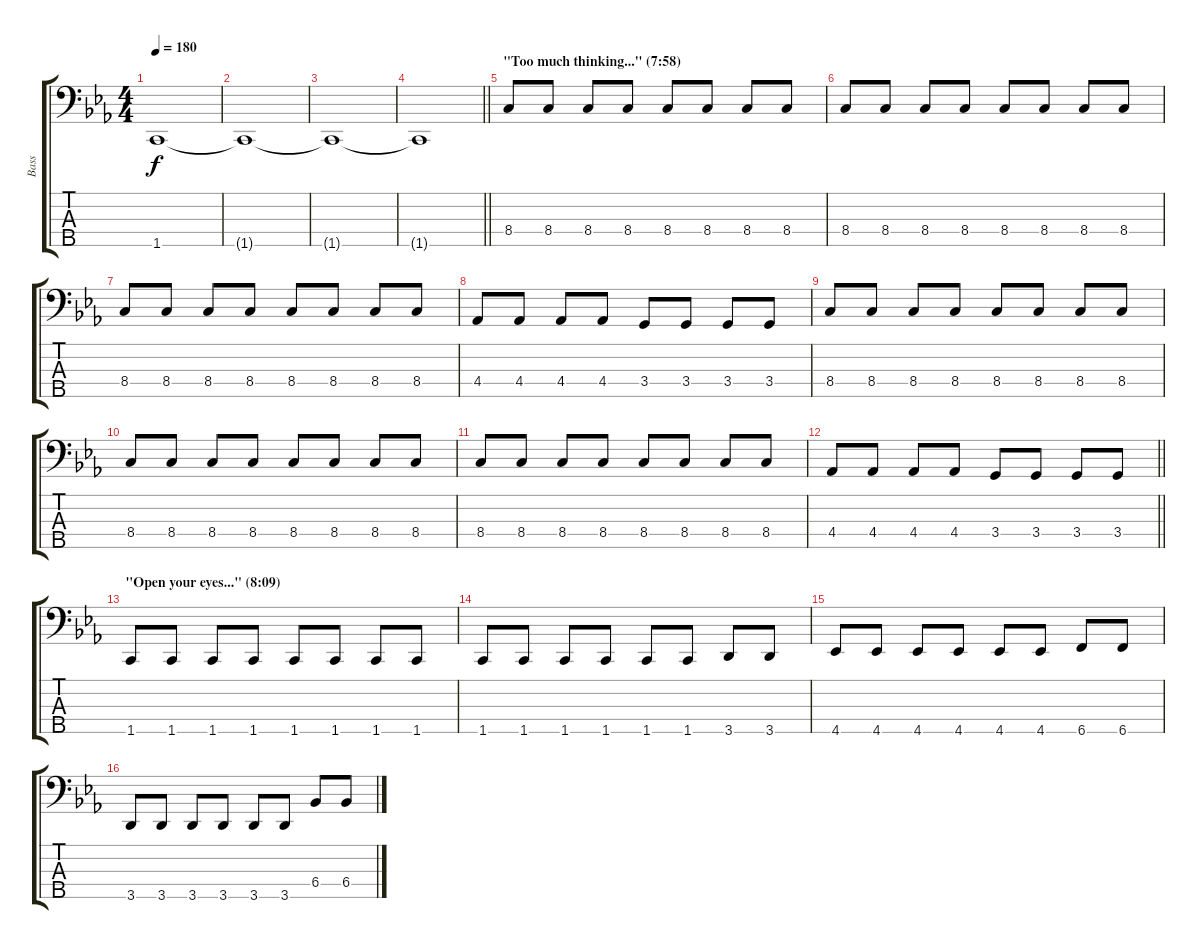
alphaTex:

\track ("Bass" "Bass") {instrument electricbassfinger}
\staff {score tabs}
\tuning (G2 D2 A1 E1 B0) {hide}
\ts (4 4)
\tempo 180
\clef f4
\ks cminor
1.5.1{dy f} |
1.5{t}.1 |
1.5{t}.1 |
\barLineRight lightlight
1.5{t}.1 |
\section ("" "\"Too much thinking...\" (7:58)")
8.4.8 8.4.8 8.4.8 8.4.8 8.4.8 8.4.8 8.4.8 8.4.8 |
8.4.8 8.4.8 8.4.8 8.4.8 8.4.8 8.4.8 8.4.8 8.4.8 |
8.4.8 8.4.8 8.4.8 8.4.8 8.4.8 8.4.8 8.4.8 8.4.8 |
4.4.8 4.4.8 4.4.8 4.4.8 3.4.8 3.4.8 3.4.8 3.4.8 |
8.4.8 8.4.8 8.4.8 8.4.8 8.4.8 8.4.8 8.4.8 8.4.8 |
8.4.8 8.4.8 8.4.8 8.4.8 8.4.8 8.4.8 8.4.8 8.4.8 |
8.4.8 8.4.8 8.4.8 8.4.8 8.4.8 8.4.8 8.4.8 8.4.8 |
\barLineRight lightlight
4.4.8 4.4.8 4.4.8 4.4.8 3.4.8 3.4.8 3.4.8 3.4.8 |
\section ("" "\"Open your eyes...\" (8:09)")
1.5.8 1.5.8 1.5.8 1.5.8 1.5.8 1.5.8 1.5.8 1.5.8 |
1.5.8 1.5.8 1.5.8 1.5.8 1.5.8 1.5.8 3.5.8 3.5.8 |
4.5.8 4.5.8 4.5.8 4.5.8 4.5.8 4.5.8 6.5.8 6.5.8 |
3.5.8 3.5.8 3.5.8 3.5.8 3.5.8 3.5.8 6.4.8 6.4.8
